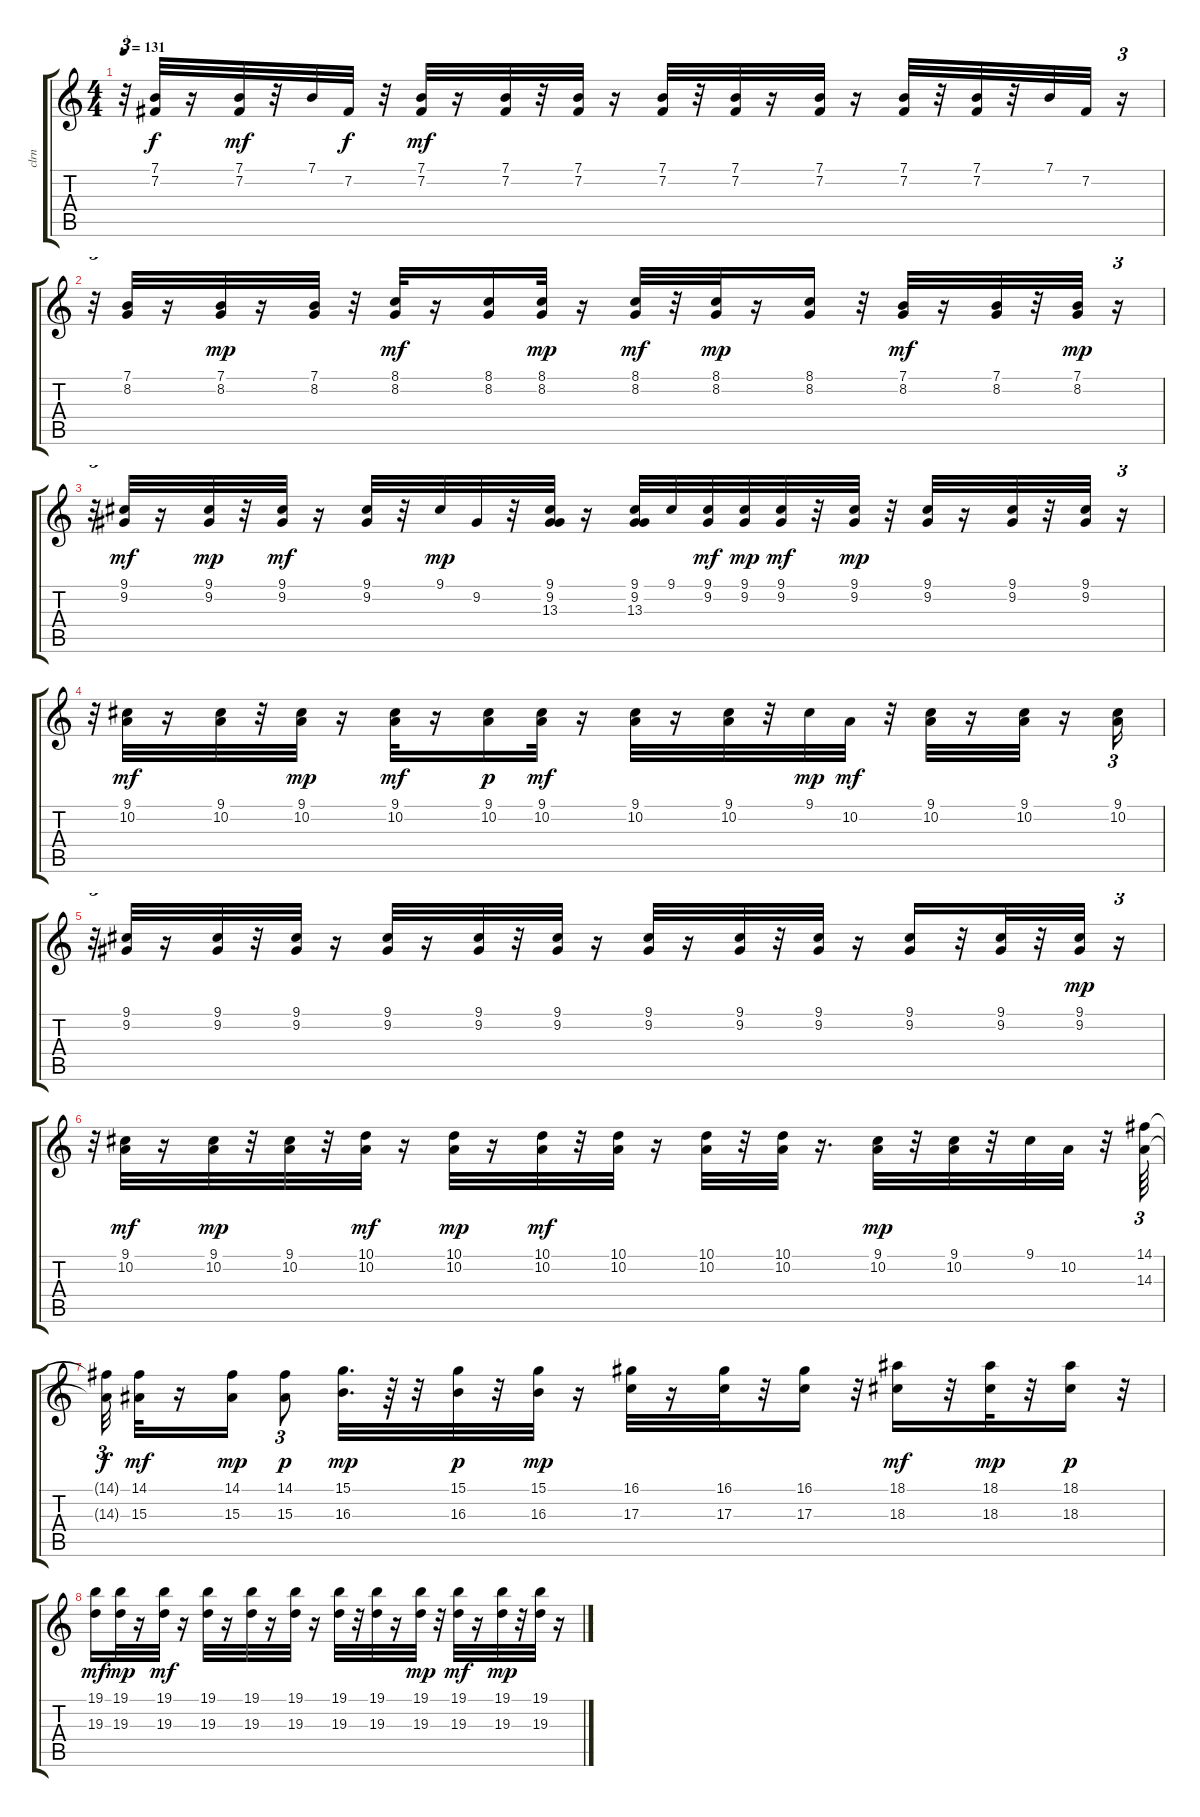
\track ("clrn" "clrn") {instrument clarinet}
\staff {score tabs}
\tuning (E4 B3 G3 D3 A2 E2) {hide}
\ts (4 4)
\tempo 131
\clef g2
\ks c
r.32{tu (3 2) dy mf} (7.1 7.2).32{dy f} r.16 (7.1 7.2).32{dy mf} r.32 7.1.32 7.2.32{dy f} r.32 (7.1 7.2).32{dy mf} r.16 (7.1 7.2).32 r.32 (7.1 7.2).32 r.16 (7.1 7.2).32 r.32 (7.1 7.2).32 r.16 (7.1 7.2).32 r.16 (7.1 7.2).32 r.32 (7.1 7.2).32 r.32 7.1.32 7.2.32 r.16{tu (3 2)} |
r.32{tu (3 2)} (7.1 8.2).32 r.16 (7.1 8.2).32{dy mp} r.16 (7.1 8.2).32 r.32 (8.1 8.2).32{dy mf} r.16 (8.1 8.2).16 (8.1 8.2).32{dy mp} r.16 (8.1 8.2).32{dy mf} r.32 (8.1 8.2).32{dy mp} r.16 (8.1 8.2).16 r.32 (7.1 8.2).32{dy mf} r.16 (7.1 8.2).32 r.32 (7.1 8.2).32{dy mp} r.16{tu (3 2)} |
r.32{tu (3 2)} (9.1 9.2).32{dy mf} r.16 (9.1 9.2).32{dy mp} r.32 (9.1 9.2).32{dy mf} r.16 (9.1 9.2).32 r.32 9.1.32{dy mp} 9.2.32 r.32 (9.1 9.2 13.3).32 r.16 (9.1 9.2 13.3).32 9.1.32 (9.1 9.2).32{dy mf} (9.1 9.2).32{dy mp} (9.1 9.2).32{dy mf} r.32 (9.1 9.2).32{dy mp} r.32 (9.1 9.2).32 r.16 (9.1 9.2).32 r.32 (9.1 9.2).32 r.16{tu (3 2)} |
r.32{tu (3 2)} (9.1 10.2).32{dy mf} r.16 (9.1 10.2).32 r.32 (9.1 10.2).32{dy mp} r.16 (9.1 10.2).32{dy mf} r.16 (9.1 10.2).16{dy p} (9.1 10.2).32{dy mf} r.16 (9.1 10.2).32 r.16 (9.1 10.2).32 r.32 9.1.32{dy mp} 10.2.32{dy mf} r.32 (9.1 10.2).32 r.16 (9.1 10.2).32 r.16 (9.1 10.2).16{tu (3 2)} |
r.32{tu (3 2)} (9.1 9.2).32 r.16 (9.1 9.2).32 r.32 (9.1 9.2).32 r.16 (9.1 9.2).32 r.16 (9.1 9.2).32 r.32 (9.1 9.2).32 r.16 (9.1 9.2).32 r.16 (9.1 9.2).32 r.32 (9.1 9.2).32 r.16 (9.1 9.2).16 r.32 (9.1 9.2).32 r.32 (9.1 9.2).32{dy mp} r.16{tu (3 2)} |
r.32{tu (3 2)} (9.1 10.2).32{dy mf} r.16 (9.1 10.2).32{dy mp} r.32 (9.1 10.2).32 r.32 (10.1 10.2).32{dy mf} r.16 (10.1 10.2).32{dy mp} r.16 (10.1 10.2).32{dy mf} r.32 (10.1 10.2).32 r.16 (10.1 10.2).32 r.32 (10.1 10.2).32 r.16{d} (9.1 10.2).32{dy mp} r.32 (9.1 10.2).32 r.32 9.1.32 10.2.32 r.32 (14.1 14.3).64{tu (3 2)} |
(14.1{t} 14.3{t}).32{tu (3 2) dy f} (14.1 15.3).32{dy mf} r.16 (14.1 15.3).16{dy mp} (14.1 15.3).8{tu (3 2) dy p} (15.1 16.3).32{d dy mp} r.64 r.32 (15.1 16.3).32{dy p} r.32 (15.1 16.3).32{dy mp} r.16 (16.1 17.3).32 r.16 (16.1 17.3).32 r.32 (16.1 17.3).16 r.32 (18.1 18.3).16{dy mf} r.32 (18.1 18.3).32{dy mp} r.32 (18.1 18.3).16{dy p} r.32 |
(19.1 19.3).16{dy mf} (19.1 19.3).32{dy mp} r.16 (19.1 19.3).32{dy mf} r.16 (19.1 19.3).32 r.16 (19.1 19.3).32 r.16 (19.1 19.3).32 r.16 (19.1 19.3).32 r.32 (19.1 19.3).32 r.16 (19.1 19.3).32{dy mp} r.32 (19.1 19.3).32{dy mf} r.16 (19.1 19.3).32{dy mp} r.32 (19.1 19.3).32 r.16
